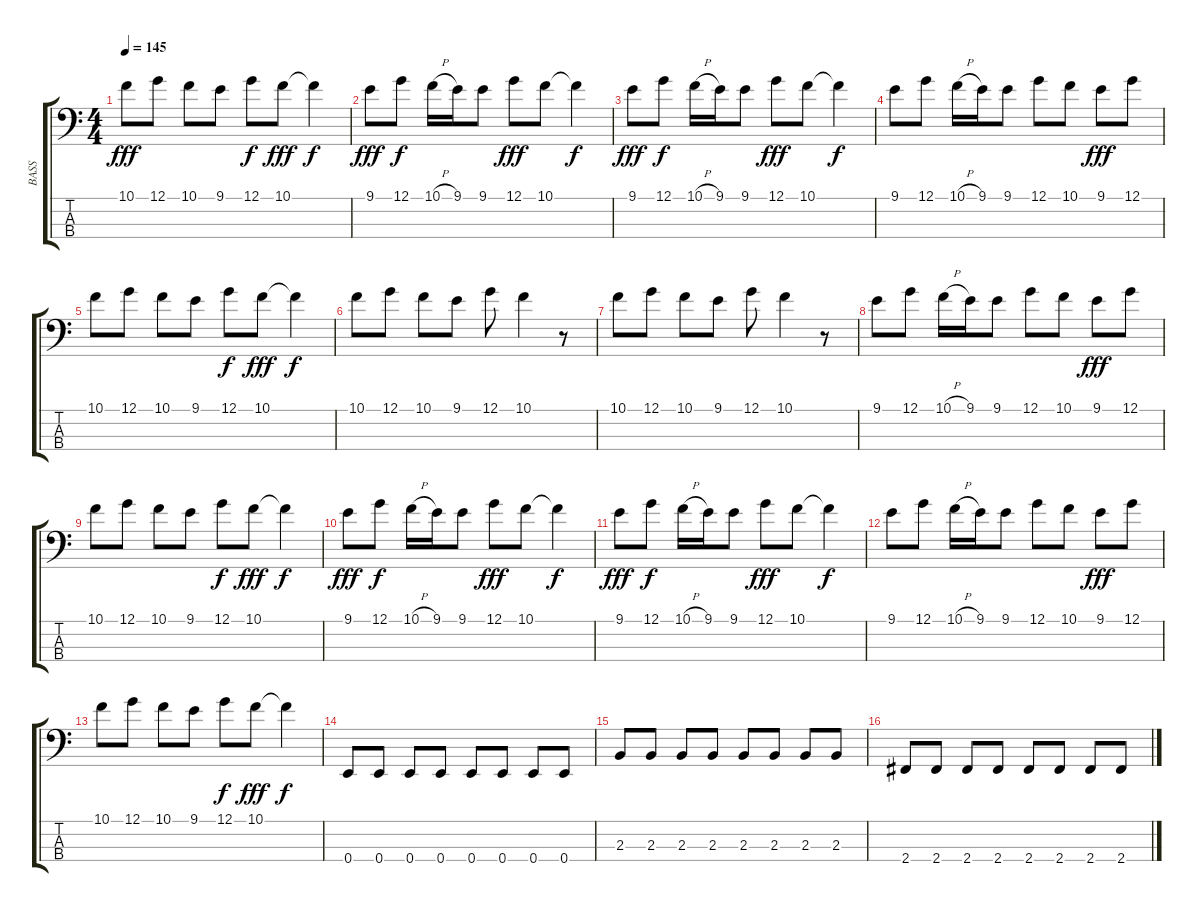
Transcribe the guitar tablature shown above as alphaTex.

\track ("BASS" "BASS") {instrument electricbassfinger}
\staff {score tabs}
\tuning (G2 D2 A1 E1) {hide}
\ts (4 4)
\tempo 145
\clef f4
\ks c
10.1.8{dy fff} 12.1.8 10.1.8 9.1.8 12.1.8{dy f} 10.1.8{dy fff} 10.1{t}.4{dy f} |
9.1.8{dy fff} 12.1.8{dy f} 10.1{h}.16 9.1.16 9.1.8 12.1.8{dy fff} 10.1.8 10.1{t}.4{dy f} |
9.1.8{dy fff} 12.1.8{dy f} 10.1{h}.16 9.1.16 9.1.8 12.1.8{dy fff} 10.1.8 10.1{t}.4{dy f} |
9.1.8 12.1.8 10.1{h}.16 9.1.16 9.1.8 12.1.8 10.1.8 9.1.8{dy fff} 12.1.8 |
10.1.8 12.1.8 10.1.8 9.1.8 12.1.8{dy f} 10.1.8{dy fff} 10.1{t}.4{dy f} |
10.1.8 12.1.8 10.1.8 9.1.8 12.1.8 10.1.4 r.8 |
10.1.8 12.1.8 10.1.8 9.1.8 12.1.8 10.1.4 r.8 |
9.1.8 12.1.8 10.1{h}.16 9.1.16 9.1.8 12.1.8 10.1.8 9.1.8{dy fff} 12.1.8 |
10.1.8 12.1.8 10.1.8 9.1.8 12.1.8{dy f} 10.1.8{dy fff} 10.1{t}.4{dy f} |
9.1.8{dy fff} 12.1.8{dy f} 10.1{h}.16 9.1.16 9.1.8 12.1.8{dy fff} 10.1.8 10.1{t}.4{dy f} |
9.1.8{dy fff} 12.1.8{dy f} 10.1{h}.16 9.1.16 9.1.8 12.1.8{dy fff} 10.1.8 10.1{t}.4{dy f} |
9.1.8 12.1.8 10.1{h}.16 9.1.16 9.1.8 12.1.8 10.1.8 9.1.8{dy fff} 12.1.8 |
10.1.8 12.1.8 10.1.8 9.1.8 12.1.8{dy f} 10.1.8{dy fff} 10.1{t}.4{dy f} |
0.4.8 0.4.8 0.4.8 0.4.8 0.4.8 0.4.8 0.4.8 0.4.8 |
2.3.8 2.3.8 2.3.8 2.3.8 2.3.8 2.3.8 2.3.8 2.3.8 |
2.4.8 2.4.8 2.4.8 2.4.8 2.4.8 2.4.8 2.4.8 2.4.8
